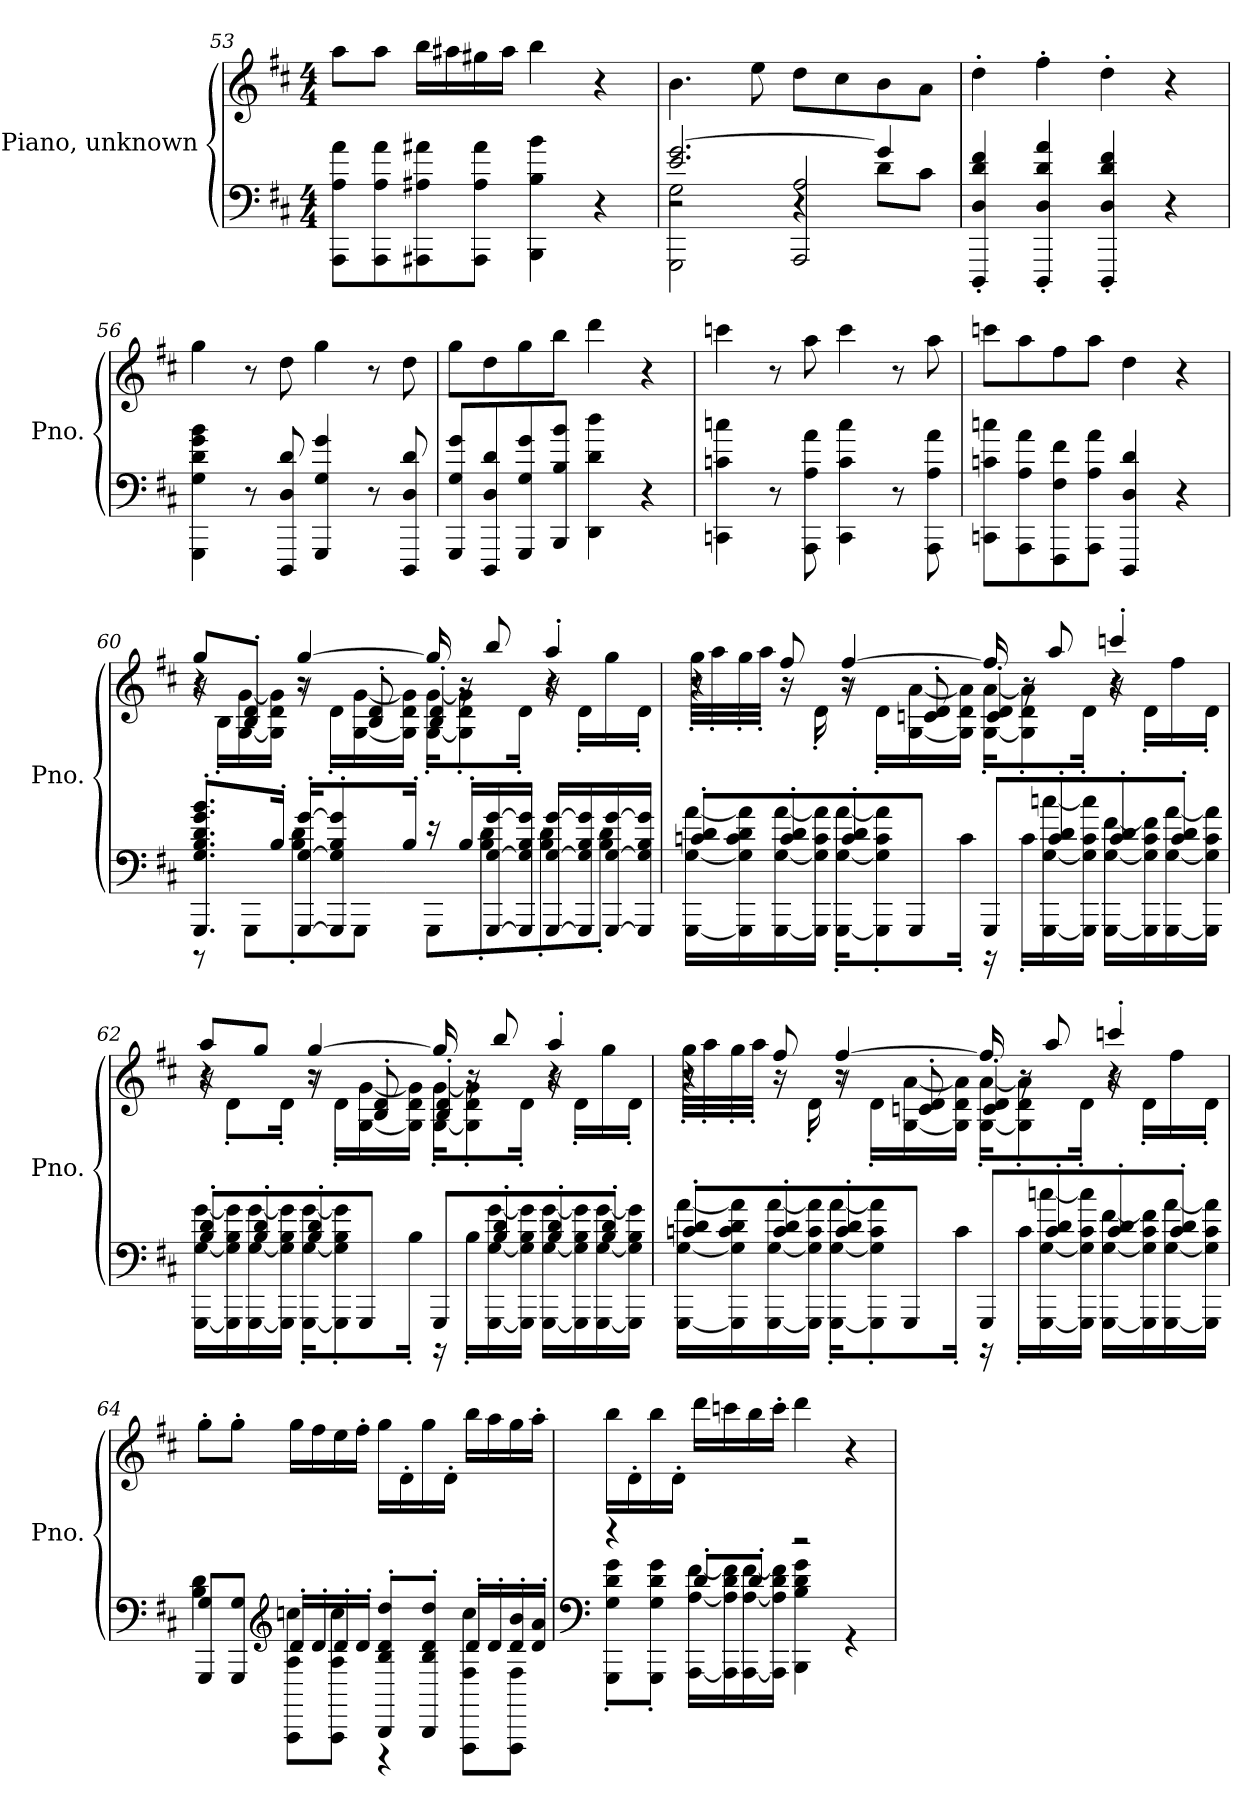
**kern	**kern
*part1	*part1
*staff2	*staff1
*I"Piano, unknown	*
*I'Pno.	*
*clefF4	*clefG2
*k[f#c#]	*k[f#c#]
*M4/4	*M4/4
=53	=53
8AAA\ 8A\ 8a\L	8aa\L
8AAA\ 8A\ 8a\	8aa\J
8AAA#X\ 8A#X\ 8a#X\	16bb\LL
.	16aa#X\
8AAA#\ 8A#\ 8a#\J	16gg#X\
.	16aa#\JJ
4BBB\ 4B\ 4b\	4bb\
4r	4r
!!LO:LB:g=z
=54	=54
*^	*
*	*^	*
2.e/ [2.g/	2GGG\ 2G\	2r	4.b\
.	.	.	8ee\
.	4r	2AAA/ 2A/	8dd\L
.	.	.	8cc#\
4g/]	8d\L	.	8b\
.	8c#\J	.	8a\J
*v	*v	*v	*
=55	=55
4DDD/' 4D/' 4d/' 4f#/'	4dd'\
4DDD/' 4D/' 4d/' 4a/'	4ff#'\
4DDD/' 4D/' 4d/' 4f#/'	4dd'\
4r	4r
=56	=56
4GGG\ 4G\ 4d\ 4g\ 4b\	4gg\
8r	8r
8DDD/ 8D/ 8d/	8dd\
4GGG/ 4G/ 4g/	4gg\
8r	8r
8DDD/ 8D/ 8d/	8dd\
=57	=57
8GGG/ 8G/ 8g/L	8gg\L
8DDD/ 8D/ 8d/	8dd\
8GGG/ 8G/ 8g/	8gg\
8BBB/ 8B/ 8b/J	8bb\J
4DD\ 4d\ 4dd\	4ddd\
4r	4r
=58	=58
4CCn\ 4cn\ 4ccn\	4cccn\
8r	8r
8AAA\ 8A\ 8a\	8aa\
4CC\ 4c\ 4cc\	4ccc\
8r	8r
8AAA\ 8A\ 8a\	8aa\
=59	=59
8CCn\ 8cn\ 8ccn\L	8cccn\L
8AAA\ 8A\ 8a\	8aa\
8FFF#\ 8F#\ 8f#\	8ff#\
8AAA\ 8A\ 8a\J	8aa\J
4DDD/ 4D/ 4d/	4dd\
4r	4r
!!LO:LB:g=z
=60	=60
*^	*^
*	*	*	*^
8.GGG/' 8.G/' 8.B/' 8.d/' 8.g/' 8.b/'L	8r	8gg/L	16r	4r
.	.	.	16B'\LL	.
.	8GGG\L	8B/' 8d/'J	[16G\ [16g\	.
16B'/Jk	.	.	16G\] 16d\ 16g\]JJ	.
[16GGG/' [16G/' [16g/'KL	8B\' 8d\'	[4gg/	16r	8r
8GGG/]' 8G/]' 8B/' 8g/]'	.	.	16d'\LL	.
.	8GGG\J	.	[16G\ [16g\	8B/' 8d/'
16B'/Jk	.	.	16G\] 16d\ 16g\]JJ	.
16r	8GGG\L	16gg/]	[16G\' [16g\'KL	4B/' 4d/'
16B'/LL	.	16r	8G\]' 8d\' 8g\]'	.
[16GGG/ [16G/ [16g/	8B\' 8d\'	8bb/	.	.
16GGG/] 16G/] 16B/ 16g/]JJ	.	.	16d'\Jk	.
[16GGG/ [16G/ [16g/LL	8B\' 8d\'	4aa'/	16r	4r
16GGG/] 16G/] 16B/ 16g/]	.	.	16d'\LL	.
[16GGG/ [16G/ [16g/	8B\' 8d\'J	.	16gg\	.
16GGG/] 16G/] 16B/ 16g/]JJ	.	.	16d'\JJ	.
!!LO:PB:g=z	!!	!!
=61	=61	=61	=61	=61
8cn/' 8d/'L	[16GGG\ [16G\ [16a\LL	8r	32gg'\LLL	4r
.	.	.	32aa'\	.
.	16GGG\] 16G\] 16c\ 16d\ 16a\]	.	32gg'\	.
.	.	.	32aa'\JJJ	.
8c/' 8d/'	[16GGG\ [16G\ [16a\	8ff#/	16r	.
.	16GGG\] 16G\] 16c\ 16a\]JJ	.	16d'\	.
8c/' 8d/'	[16GGG\' [16G\' [16a\'KL	[4ff#/	16r	8r
.	8GGG\]' 8G\]' 8c\' 8a\]'	.	16d'\LL	.
8GGG/J	.	.	[16G\ [16a\	8cn/' 8d/'
.	16c'\Jk	.	16G\] 16d\ 16a\]JJ	.
8GGG/L	16r	16ff#/]	[16G\' [16a\'KL	4c/' 4d/'
.	16c'\LL	16r	8G\]' 8d\' 8a\]'	.
8c/' 8d/'	[16GGG\ [16G\ [16ccn\	8aa/	.	.
.	16GGG\] 16G\] 16c\ 16cc\]JJ	.	16d'\Jk	.
8c/' 8d/'	[16GGG\ [16G\ [16f#\LL	4cccn'/	16r	4r
.	16GGG\] 16G\] 16c\ 16f#\]	.	16d'\LL	.
8c/' 8d/'J	[16GGG\ [16G\ [16a\	.	16ff#\	.
.	16GGG\] 16G\] 16c\ 16a\]JJ	.	16d'\JJ	.
!!LO:LB:g=z	!!	!!
=62	=62	=62	=62	=62
8B/' 8d/'L	[16GGG\ [16G\ [16g\LL	8aa/L	16r	4r
.	16GGG\] 16G\] 16B\ 16g\]	.	8d'\L	.
8B/' 8d/'	[16GGG\ [16G\ [16g\	8gg/J	.	.
.	16GGG\] 16G\] 16B\ 16g\]JJ	.	16d'\Jk	.
8B/' 8d/'	[16GGG\' [16G\' [16g\'KL	[4gg/	16r	8r
.	8GGG\]' 8G\]' 8B\' 8g\]'	.	16d'\LL	.
8GGG/J	.	.	[16G\ [16g\	8B/' 8d/'
.	16B'\Jk	.	16G\] 16d\ 16g\]JJ	.
8GGG/L	16r	16gg/]	[16G\' [16g\'KL	4B/' 4d/'
.	16B'\LL	16r	8G\]' 8d\' 8g\]'	.
8B/' 8d/'	[16GGG\ [16G\ [16g\	8bb/	.	.
.	16GGG\] 16G\] 16B\ 16g\]JJ	.	16d'\Jk	.
8B/' 8d/'	[16GGG\ [16G\ [16g\LL	4aa'/	16r	4r
.	16GGG\] 16G\] 16B\ 16g\]	.	16d'\LL	.
8B/' 8d/'J	[16GGG\ [16G\ [16g\	.	16gg\	.
.	16GGG\] 16G\] 16B\ 16g\]JJ	.	16d'\JJ	.
!!LO:LB:g=z	!!	!!
=63	=63	=63	=63	=63
8cn/' 8d/'L	[16GGG\ [16G\ [16a\LL	8r	32gg'\LLL	4r
.	.	.	32aa'\	.
.	16GGG\] 16G\] 16c\ 16d\ 16a\]	.	32gg'\	.
.	.	.	32aa'\JJJ	.
8c/' 8d/'	[16GGG\ [16G\ [16a\	8ff#/	16r	.
.	16GGG\] 16G\] 16c\ 16a\]JJ	.	16d'\	.
8c/' 8d/'	[16GGG\' [16G\' [16a\'KL	[4ff#/	16r	8r
.	8GGG\]' 8G\]' 8c\' 8a\]'	.	16d'\LL	.
8GGG/J	.	.	[16G\ [16a\	8cn/' 8d/'
.	16c'\Jk	.	16G\] 16d\ 16a\]JJ	.
8GGG/L	16r	16ff#/]	[16G\' [16a\'KL	4c/' 4d/'
.	16c'\LL	16r	8G\]' 8d\' 8a\]'	.
8c/' 8d/'	[16GGG\ [16G\ [16ccn\	8aa/	.	.
.	16GGG\] 16G\] 16c\ 16cc\]JJ	.	16d'\Jk	.
8c/' 8d/'	[16GGG\ [16G\ [16f#\LL	4cccn'/	16r	4r
.	16GGG\] 16G\] 16c\ 16f#\]	.	16d'\LL	.
8c/' 8d/'J	[16GGG\ [16G\ [16a\	.	16ff#\	.
.	16GGG\] 16G\] 16c\ 16a\]JJ	.	16d'\JJ	.
*	*	*v	*v	*v
!!LO:LB:g=z
=64	=64	=64
8GGG/ 8G/L	4B\ 4d\	8gg'\L
8GGG/ 8G/J	.	8gg'\J
*clefG2	*	*
16d'/LL	8AAA\ 8A\ 8ccn\L	16gg\LL
16d'/	.	16ff#\
16d'/	8AAA\ 8A\ 8cc\J	16ee\
16d'/JJ	.	16ff#'\JJ
8BBB/' 8B/' 8d/' 8dd/'L	4r	16gg\LL
.	.	16d'\
8BBB/' 8B/' 8d/' 8dd/'J	.	16gg\
.	.	16d'\JJ
16d'/LL	8FFF#\ 8F#\ 8cc\L	16bb\LL
16d'/	.	16aa\
16d/' 16b/'	8FFF#\ 8F#\J	16gg\
16d/' 16a/'JJ	.	16aa'\JJ
=65	=65	=65
*clefF4	*	*
4r	8GGG\' 8G\' 8d\' 8g\'L	16bb\LL
.	.	16d'\
.	8GGG\' 8G\' 8d\' 8g\'J	16bb\
.	.	16d'\JJ
8d'/L	[16AAA\ [16A\ [16f#\LL	16ddd\LL
.	16AAA\] 16A\] 16d\ 16f#\]	16cccn\
8d'/J	[16AAA\ [16A\ [16f#\	16bb\
.	16AAA\] 16A\] 16d\ 16f#\]JJ	16ccc'\JJ
2r	4BBB\ 4B\ 4d\ 4g\	4ddd\
.	4r	4r
*v	*v	*
=	=
*-	*-
